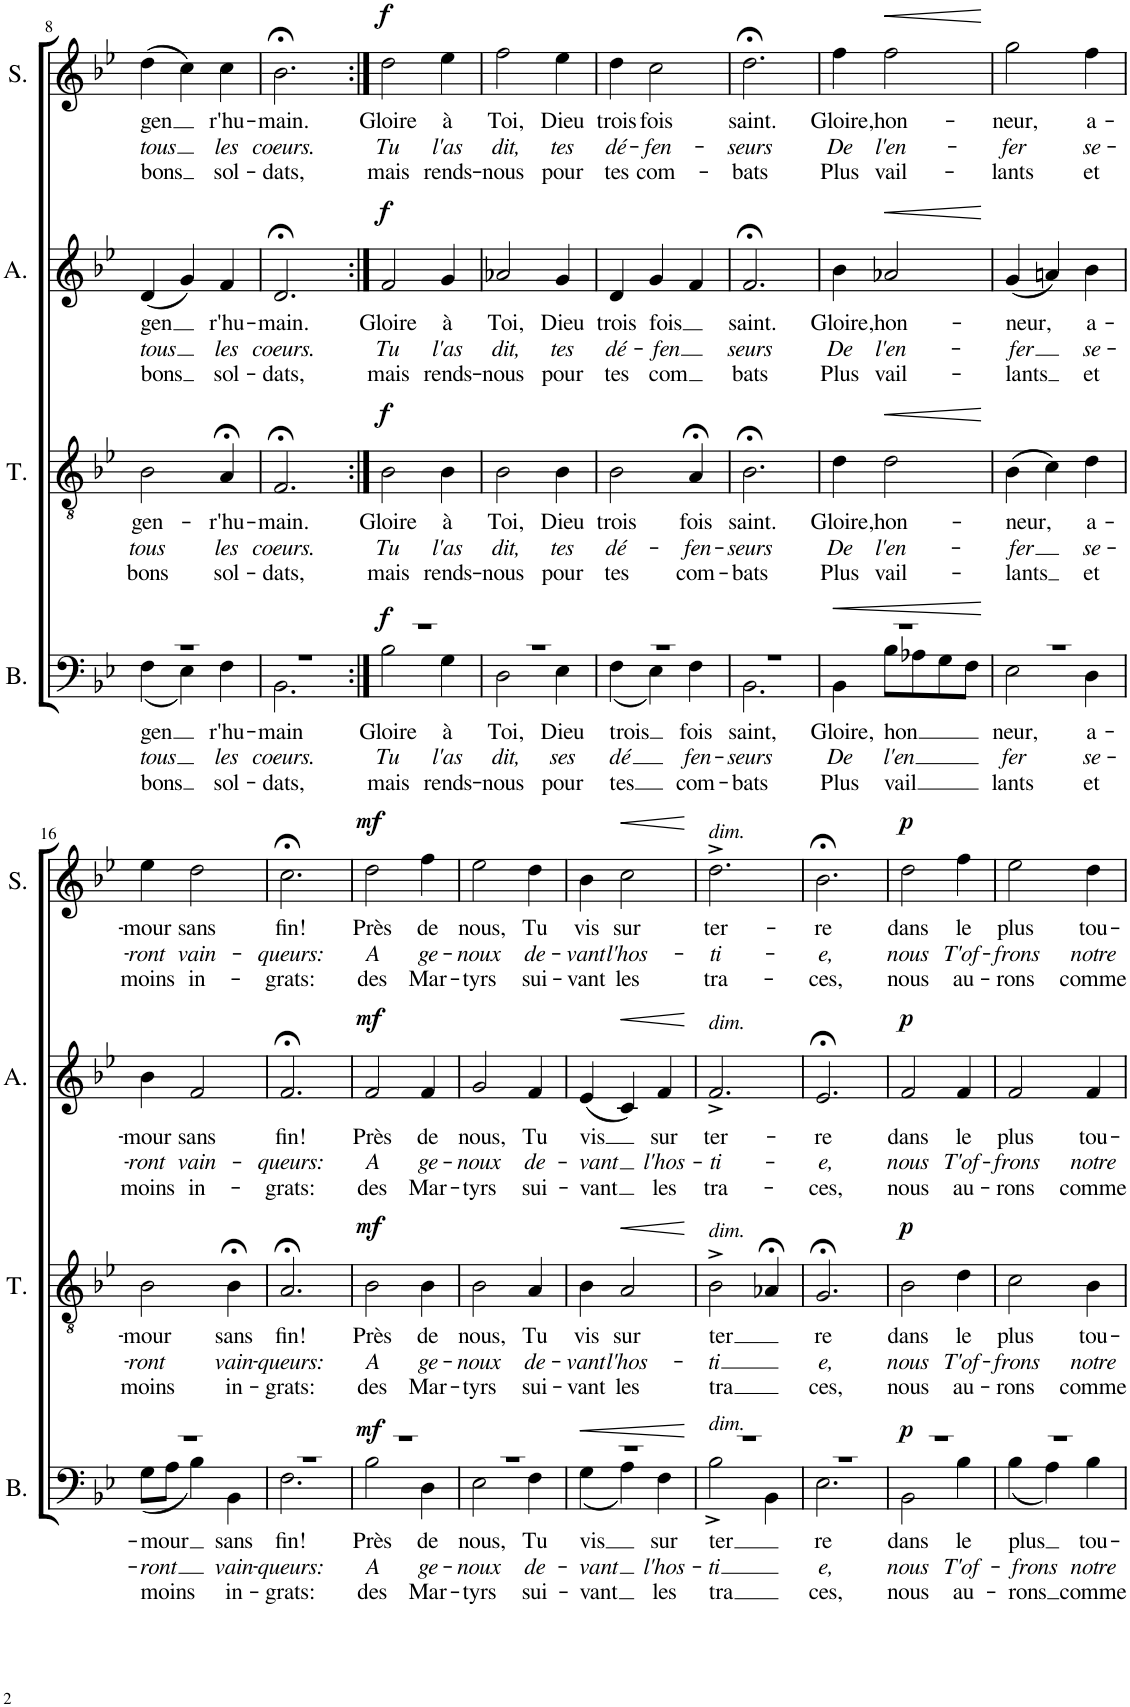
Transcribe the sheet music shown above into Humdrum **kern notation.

**kern	**text	**text	**text	**dynam	**kern	**text	**text	**text	**dynam	**kern	**text	**text	**text	**dynam	**kern	**text	**text	**text	**dynam
*part4	*part4	*part4	*part4	*part4	*part3	*part3	*part3	*part3	*part3	*part2	*part2	*part2	*part2	*part2	*part1	*part1	*part1	*part1	*part1
*staff4	*staff4	*staff4	*staff4	*staff4	*staff3	*staff3	*staff3	*staff3	*staff3	*staff2	*staff2	*staff2	*staff2	*staff2	*staff1	*staff1	*staff1	*staff1	*staff1
*I"Basse	*	*	*	*	*I"Ténor	*	*	*	*	*I"Alto	*	*	*	*	*I"Soprane	*	*	*	*
*I'B.	*	*	*	*	*I'T.	*	*	*	*	*I'A.	*	*	*	*	*I'S.	*	*	*	*
!!LO:PB:g=z
*clefF4	*	*	*	*	*clefGv2	*	*	*	*	*clefG2	*	*	*	*	*clefG2	*	*	*	*
*k[b-e-]	*	*	*	*	*k[b-e-]	*	*	*	*	*k[b-e-]	*	*	*	*	*k[b-e-]	*	*	*	*
*M3/4	*	*	*	*	*M3/4	*	*	*	*	*M3/4	*	*	*	*	*M3/4	*	*	*	*
=8	=8	=8	=8	=8	=8	=8	=8	=8	=8	=8	=8	=8	=8	=8	=8	=8	=8	=8	=8
*^	*	*	*	*	*	*	*	*	*	*	*	*	*	*	*	*	*	*	*
!	!	!LO:LY:b	!LO:LY:b	!LO:LY:b	!	!	!LO:LY:b	!LO:LY:b	!LO:LY:b	!	!	!LO:LY:b	!LO:LY:b	!LO:LY:b	!	!	!LO:LY:b	!LO:LY:b	!LO:LY:b	!
2.r	(4F\	gen	tous	bons	.	2B-\	gen-	tous	bons	.	(4d/	gen	tous	bons	.	(4dd\	gen	tous	bons	.
.	4E-\)	.	.	.	.	.	.	.	.	.	4g/)	.	.	.	.	4cc\)	.	.	.	.
!	!	!LO:LY:b	!LO:LY:b	!LO:LY:b	!	!	!LO:LY:b	!LO:LY:b	!LO:LY:b	!	!	!LO:LY:b	!LO:LY:b	!LO:LY:b	!	!	!LO:LY:b	!LO:LY:b	!LO:LY:b	!
.	4F\	r'hu-	les	sol-	.	4A;</	-r'hu-	les	sol-	.	4f/	r'hu-	les	sol-	.	4cc\	r'hu-	les	sol-	.
=9	=9	=9	=9	=9	=9	=9	=9	=9	=9	=9	=9	=9	=9	=9	=9	=9	=9	=9	=9	=9
!	!	!LO:LY:b	!LO:LY:b	!LO:LY:b	!	!	!LO:LY:b	!LO:LY:b	!LO:LY:b	!	!	!LO:LY:b	!LO:LY:b	!LO:LY:b	!	!	!LO:LY:b	!LO:LY:b	!LO:LY:b	!
2.r	2.BB-\	-main	coeurs.	-dats,	.	2.F;</	-main.	coeurs.	-dats,	.	2.d;</	-main.	coeurs.	-dats,	.	2.b-;<\	-main.	coeurs.	-dats,	.
=10:|!	=10:|!	=10:|!	=10:|!	=10:|!	=10:|!	=10:|!	=10:|!	=10:|!	=10:|!	=10:|!	=10:|!	=10:|!	=10:|!	=10:|!	=10:|!	=10:|!	=10:|!	=10:|!	=10:|!	=10:|!
!	!	!LO:LY:b	!LO:LY:b	!LO:LY:b	!LO:DY:a	!	!LO:LY:b	!LO:LY:b	!LO:LY:b	!LO:DY:a	!	!LO:LY:b	!LO:LY:b	!LO:LY:b	!LO:DY:a	!	!LO:LY:b	!LO:LY:b	!LO:LY:b	!LO:DY:a
2.r	2B-\	Gloire	Tu	mais	f	2B-\	Gloire	Tu	mais	f	2f/	Gloire	Tu	mais	f	2dd\	Gloire	Tu	mais	f
!	!	!LO:LY:b	!LO:LY:b	!LO:LY:b	!	!	!LO:LY:b	!LO:LY:b	!LO:LY:b	!	!	!LO:LY:b	!LO:LY:b	!LO:LY:b	!	!	!LO:LY:b	!LO:LY:b	!LO:LY:b	!
.	4G\	à	l'as	rends-	.	4B-\	à	l'as	rends-	.	4g/	à	l'as	rends-	.	4ee-\	à	l'as	rends-	.
=11	=11	=11	=11	=11	=11	=11	=11	=11	=11	=11	=11	=11	=11	=11	=11	=11	=11	=11	=11	=11
!	!	!LO:LY:b	!LO:LY:b	!LO:LY:b	!	!	!LO:LY:b	!LO:LY:b	!LO:LY:b	!	!	!LO:LY:b	!LO:LY:b	!LO:LY:b	!	!	!LO:LY:b	!LO:LY:b	!LO:LY:b	!
2.r	2D\	Toi,	dit,	-nous	.	2B-\	Toi,	dit,	-nous	.	2a-X/	Toi,	dit,	-nous	.	2ff\	Toi,	dit,	-nous	.
!	!	!LO:LY:b	!LO:LY:b	!LO:LY:b	!	!	!LO:LY:b	!LO:LY:b	!LO:LY:b	!	!	!LO:LY:b	!LO:LY:b	!LO:LY:b	!	!	!LO:LY:b	!LO:LY:b	!LO:LY:b	!
.	4E-\	Dieu	ses	pour	.	4B-\	Dieu	tes	pour	.	4g/	Dieu	tes	pour	.	4ee-\	Dieu	tes	pour	.
=12	=12	=12	=12	=12	=12	=12	=12	=12	=12	=12	=12	=12	=12	=12	=12	=12	=12	=12	=12	=12
!	!	!LO:LY:b	!LO:LY:b	!LO:LY:b	!	!	!LO:LY:b	!LO:LY:b	!LO:LY:b	!	!	!LO:LY:b	!LO:LY:b	!LO:LY:b	!	!	!LO:LY:b	!LO:LY:b	!LO:LY:b	!
2.r	(4F\	trois	dé	tes	.	2B-\	trois	dé-	tes	.	4d/	trois	dé-	tes	.	4dd\	trois	dé-	tes	.
!	!	!	!	!	!	!	!	!	!	!	!	!LO:LY:b	!LO:LY:b	!LO:LY:b	!	!	!LO:LY:b	!LO:LY:b	!LO:LY:b	!
.	4E-\)	.	.	.	.	.	.	.	.	.	4g/	fois	-fen	-com	.	2cc\	fois	-fen-	com-	.
!	!	!LO:LY:b	!LO:LY:b	!LO:LY:b	!	!	!LO:LY:b	!LO:LY:b	!LO:LY:b	!	!	!	!	!	!	!	!	!	!	!
.	4F\	fois	fen-	com-	.	4A;</	fois	-fen-	com-	.	4f/	.	.	.	.	.	.	.	.	.
=13	=13	=13	=13	=13	=13	=13	=13	=13	=13	=13	=13	=13	=13	=13	=13	=13	=13	=13	=13	=13
!	!	!LO:LY:b	!LO:LY:b	!LO:LY:b	!	!	!LO:LY:b	!LO:LY:b	!LO:LY:b	!	!	!LO:LY:b	!LO:LY:b	!LO:LY:b	!	!	!LO:LY:b	!LO:LY:b	!LO:LY:b	!
2.r	2.BB-\	saint,	-seurs	-bats	.	2.B-;<\	saint.	-seurs	-bats	.	2.f;</	saint.	seurs	bats	.	2.dd;<\	saint.	-seurs	-bats	.
=14	=14	=14	=14	=14	=14	=14	=14	=14	=14	=14	=14	=14	=14	=14	=14	=14	=14	=14	=14	=14
!	!	!LO:LY:b	!LO:LY:b	!LO:LY:b	!LO:HP:b	!	!LO:LY:b	!LO:LY:b	!LO:LY:b	!	!	!LO:LY:b	!LO:LY:b	!LO:LY:b	!	!	!LO:LY:b	!LO:LY:b	!LO:LY:b	!
2.r	4BB-\	Gloire,	De	Plus	<	4d\	Gloire,	De	Plus	.	4b-\	Gloire,	De	Plus	.	4ff\	Gloire,	De	Plus	.
!	!	!LO:LY:b	!LO:LY:b	!LO:LY:b	!	!	!LO:LY:b	!LO:LY:b	!LO:LY:b	!LO:HP:b	!	!LO:LY:b	!LO:LY:b	!LO:LY:b	!LO:HP:b	!	!LO:LY:b	!LO:LY:b	!LO:LY:b	!LO:HP:b
.	8B-\L	hon	l'en	vail	.	2d\	hon-	l'en-	vail-	<	2a-X/	hon-	l'en-	vail-	<	2ff\	hon-	l'en-	vail-	<
.	8A-X\	.	.	.	.	.	.	.	.	.	.	.	.	.	.	.	.	.	.	.
.	8G\	.	.	.	.	.	.	.	.	.	.	.	.	.	.	.	.	.	.	.
.	8F\J	.	.	.	.	.	.	.	.	.	.	.	.	.	.	.	.	.	.	.
*v	*v	*	*	*	*	*	*	*	*	*	*	*	*	*	*	*	*	*	*	*
.	.	.	.	[	.	.	.	.	[	.	.	.	.	[	.	.	.	.	[
=15	=15	=15	=15	=15	=15	=15	=15	=15	=15	=15	=15	=15	=15	=15	=15	=15	=15	=15	=15
*^	*	*	*	*	*	*	*	*	*	*	*	*	*	*	*	*	*	*	*
!	!	!LO:LY:b	!LO:LY:b	!LO:LY:b	!	!	!LO:LY:b	!LO:LY:b	!LO:LY:b	!	!	!LO:LY:b	!LO:LY:b	!LO:LY:b	!	!	!LO:LY:b	!LO:LY:b	!LO:LY:b	!
2.r	2E-\	neur,	fer	lants	.	(4B-\	-neur,	-fer	-lants	.	(4g/	-neur,	-fer	-lants	.	2gg\	-neur,	-fer	-lants	.
.	.	.	.	.	.	4c\)	.	.	.	.	4an/)	.	.	.	.	.	.	.	.	.
!	!	!LO:LY:b	!LO:LY:b	!LO:LY:b	!	!	!LO:LY:b	!LO:LY:b	!LO:LY:b	!	!	!LO:LY:b	!LO:LY:b	!LO:LY:b	!	!	!LO:LY:b	!LO:LY:b	!LO:LY:b	!
.	4D\	a-	se-	et	.	4d\	a-	se-	et	.	4b-\	a-	se-	et	.	4ff\	a-	se-	et	.
!!LO:LB:g=z
=16	=16	=16	=16	=16	=16	=16	=16	=16	=16	=16	=16	=16	=16	=16	=16	=16	=16	=16	=16	=16
!	!	!LO:LY:b	!LO:LY:b	!LO:LY:b	!	!	!LO:LY:b	!LO:LY:b	!LO:LY:b	!	!	!LO:LY:b	!LO:LY:b	!LO:LY:b	!	!	!LO:LY:b	!LO:LY:b	!LO:LY:b	!
2.r	(8G\L	-mour	-ront	moins	.	2B-\	-mour	-ront	moins	.	4b-\	-mour	-ront	moins	.	4ee-\	-mour	-ront	moins	.
.	8A\J	.	.	.	.	.	.	.	.	.	.	.	.	.	.	.	.	.	.	.
!	!	!	!	!	!	!	!	!	!	!	!	!LO:LY:b	!LO:LY:b	!LO:LY:b	!	!	!LO:LY:b	!LO:LY:b	!LO:LY:b	!
.	4B-\)	.	.	.	.	.	.	.	.	.	2f/	sans	vain-	in-	.	2dd\	sans	vain-	in-	.
!	!	!LO:LY:b	!LO:LY:b	!LO:LY:b	!	!	!LO:LY:b	!LO:LY:b	!LO:LY:b	!	!	!	!	!	!	!	!	!	!	!
.	4BB-\	sans	vain-	in-	.	4B-;<\	sans	vain-	in-	.	.	.	.	.	.	.	.	.	.	.
=17	=17	=17	=17	=17	=17	=17	=17	=17	=17	=17	=17	=17	=17	=17	=17	=17	=17	=17	=17	=17
!	!	!LO:LY:b	!LO:LY:b	!LO:LY:b	!	!	!LO:LY:b	!LO:LY:b	!LO:LY:b	!	!	!LO:LY:b	!LO:LY:b	!LO:LY:b	!	!	!LO:LY:b	!LO:LY:b	!LO:LY:b	!
2.r	2.F\	fin!	-queurs:	-grats:	.	2.A;</	fin!	-queurs:	-grats:	.	2.f;</	fin!	-queurs:	-grats:	.	2.cc;<\	fin!	-queurs:	-grats:	.
=18	=18	=18	=18	=18	=18	=18	=18	=18	=18	=18	=18	=18	=18	=18	=18	=18	=18	=18	=18	=18
!	!	!LO:LY:b	!LO:LY:b	!LO:LY:b	!LO:DY:a	!	!LO:LY:b	!LO:LY:b	!LO:LY:b	!LO:DY:a	!	!LO:LY:b	!LO:LY:b	!LO:LY:b	!LO:DY:a	!	!LO:LY:b	!LO:LY:b	!LO:LY:b	!LO:DY:a
2.r	2B-\	Près	A	des	mf	2B-\	Près	A	des	mf	2f/	Près	A	des	mf	2dd\	Près	A	des	mf
!	!	!LO:LY:b	!LO:LY:b	!LO:LY:b	!	!	!LO:LY:b	!LO:LY:b	!LO:LY:b	!	!	!LO:LY:b	!LO:LY:b	!LO:LY:b	!	!	!LO:LY:b	!LO:LY:b	!LO:LY:b	!
.	4D\	de	ge-	Mar-	.	4B-\	de	ge-	Mar-	.	4f/	de	ge-	Mar-	.	4ff\	de	ge-	Mar-	.
=19	=19	=19	=19	=19	=19	=19	=19	=19	=19	=19	=19	=19	=19	=19	=19	=19	=19	=19	=19	=19
!	!	!LO:LY:b	!LO:LY:b	!LO:LY:b	!	!	!LO:LY:b	!LO:LY:b	!LO:LY:b	!	!	!LO:LY:b	!LO:LY:b	!LO:LY:b	!	!	!LO:LY:b	!LO:LY:b	!LO:LY:b	!
2.r	2E-\	nous,	-noux	-tyrs	.	2B-\	nous,	-noux	-tyrs	.	2g/	nous,	-noux	-tyrs	.	2ee-\	nous,	-noux	-tyrs	.
!	!	!LO:LY:b	!LO:LY:b	!LO:LY:b	!	!	!LO:LY:b	!LO:LY:b	!LO:LY:b	!	!	!LO:LY:b	!LO:LY:b	!LO:LY:b	!	!	!LO:LY:b	!LO:LY:b	!LO:LY:b	!
.	4F\	Tu	de-	sui-	.	4A/	Tu	de-	sui-	.	4f/	Tu	de-	sui-	.	4dd\	Tu	de-	sui-	.
=20	=20	=20	=20	=20	=20	=20	=20	=20	=20	=20	=20	=20	=20	=20	=20	=20	=20	=20	=20	=20
!	!	!LO:LY:b	!LO:LY:b	!LO:LY:b	!LO:HP:b	!	!LO:LY:b	!LO:LY:b	!LO:LY:b	!	!	!LO:LY:b	!LO:LY:b	!LO:LY:b	!	!	!LO:LY:b	!LO:LY:b	!LO:LY:b	!
2.r	(4G\	vis	-vant	-vant	<	4B-\	vis	-vant	-vant	.	(4e-/	vis	-vant	-vant	.	4b-\	vis	-vant	-vant	.
!	!	!	!	!	!	!	!LO:LY:b	!LO:LY:b	!LO:LY:b	!LO:HP:b	!	!	!	!	!LO:HP:b	!	!LO:LY:b	!LO:LY:b	!LO:LY:b	!LO:HP:b
.	4A\)	.	.	.	.	2A/	sur	l'hos-	les	<	4c/)	.	.	.	<	2cc\	sur	l'hos-	les	<
!	!	!LO:LY:b	!LO:LY:b	!LO:LY:b	!	!	!	!	!	!	!	!LO:LY:b	!LO:LY:b	!LO:LY:b	!	!	!	!	!	!
.	4F\	sur	l'hos-	les	.	.	.	.	.	.	4f/	sur	l'hos-	les	.	.	.	.	.	.
*v	*v	*	*	*	*	*	*	*	*	*	*	*	*	*	*	*	*	*	*	*
.	.	.	.	[	.	.	.	.	[	.	.	.	.	[	.	.	.	.	[
=21	=21	=21	=21	=21	=21	=21	=21	=21	=21	=21	=21	=21	=21	=21	=21	=21	=21	=21	=21
*^	*	*	*	*	*	*	*	*	*	*	*	*	*	*	*	*	*	*	*
!	!	!	!	!	!	!	!	!	!	!	!	!	!	!	!	!LO:TX:a:i:t=dim.	!	!	!	!
!	!	!	!	!	!	!	!	!	!	!	!LO:TX:a:i:t=dim.	!	!	!	!	!	!	!	!	!
!	!	!	!	!	!	!LO:TX:a:i:t=dim.	!	!	!	!	!	!	!	!	!	!	!	!	!	!
!LO:TX:a:i:t=dim.	!	!	!	!	!	!	!	!	!	!	!	!	!	!	!	!	!	!	!	!
!	!	!LO:LY:b	!LO:LY:b	!LO:LY:b	!	!	!LO:LY:b	!LO:LY:b	!LO:LY:b	!	!	!LO:LY:b	!LO:LY:b	!LO:LY:b	!	!	!LO:LY:b	!LO:LY:b	!LO:LY:b	!
2.r	2B-^\	-ter	-ti	tra	.	2B-^\	ter	-ti	-tra	.	2.f^/	ter-	-ti-	tra-	.	2.dd^\	ter-	-ti-	tra-	.
.	4BB-\	.	.	.	.	4A-X;</	.	.	.	.	.	.	.	.	.	.	.	.	.	.
=22	=22	=22	=22	=22	=22	=22	=22	=22	=22	=22	=22	=22	=22	=22	=22	=22	=22	=22	=22	=22
!	!	!LO:LY:b	!LO:LY:b	!LO:LY:b	!	!	!LO:LY:b	!LO:LY:b	!LO:LY:b	!	!	!LO:LY:b	!LO:LY:b	!LO:LY:b	!	!	!LO:LY:b	!LO:LY:b	!LO:LY:b	!
2.r	2.E-\	re	e,	ces,	.	2.G;</	re	e,	ces,	.	2.e-;</	-re	-e,	-ces,	.	2.b-;<\	-re	-e,	-ces,	.
=23	=23	=23	=23	=23	=23	=23	=23	=23	=23	=23	=23	=23	=23	=23	=23	=23	=23	=23	=23	=23
!	!	!LO:LY:b	!LO:LY:b	!LO:LY:b	!LO:DY:a	!	!LO:LY:b	!LO:LY:b	!LO:LY:b	!LO:DY:a	!	!LO:LY:b	!LO:LY:b	!LO:LY:b	!LO:DY:a	!	!LO:LY:b	!LO:LY:b	!LO:LY:b	!LO:DY:a
2.r	2BB-\	dans	nous	nous	p	2B-\	dans	nous	nous	p	2f/	dans	nous	nous	p	2dd\	dans	nous	nous	p
!	!	!LO:LY:b	!LO:LY:b	!LO:LY:b	!	!	!LO:LY:b	!LO:LY:b	!LO:LY:b	!	!	!LO:LY:b	!LO:LY:b	!LO:LY:b	!	!	!LO:LY:b	!LO:LY:b	!LO:LY:b	!
.	4B-\	le	T'of-	au-	.	4d\	le	T'of-	au-	.	4f/	le	T'of-	au-	.	4ff\	le	T'of-	au-	.
=24	=24	=24	=24	=24	=24	=24	=24	=24	=24	=24	=24	=24	=24	=24	=24	=24	=24	=24	=24	=24
!	!	!LO:LY:b	!LO:LY:b	!LO:LY:b	!	!	!LO:LY:b	!LO:LY:b	!LO:LY:b	!	!	!LO:LY:b	!LO:LY:b	!LO:LY:b	!	!	!LO:LY:b	!LO:LY:b	!LO:LY:b	!
2.r	(4B-\	plus	-frons	-rons	.	2c\	plus	-frons	-rons	.	2f/	plus	-frons	-rons	.	2ee-\	plus	-frons	-rons	.
.	4A\)	.	.	.	.	.	.	.	.	.	.	.	.	.	.	.	.	.	.	.
!	!	!LO:LY:b	!LO:LY:b	!LO:LY:b	!	!	!LO:LY:b	!LO:LY:b	!LO:LY:b	!	!	!LO:LY:b	!LO:LY:b	!LO:LY:b	!	!	!LO:LY:b	!LO:LY:b	!LO:LY:b	!
.	4B-\	tou-	notre	comme	.	4B-\	tou-	notre	comme	.	4f/	tou-	notre	comme	.	4dd\	tou-	notre	comme	.
*v	*v	*	*	*	*	*	*	*	*	*	*	*	*	*	*	*	*	*	*	*
=	=	=	=	=	=	=	=	=	=	=	=	=	=	=	=	=	=	=	=
*-	*-	*-	*-	*-	*-	*-	*-	*-	*-	*-	*-	*-	*-	*-	*-	*-	*-	*-	*-
